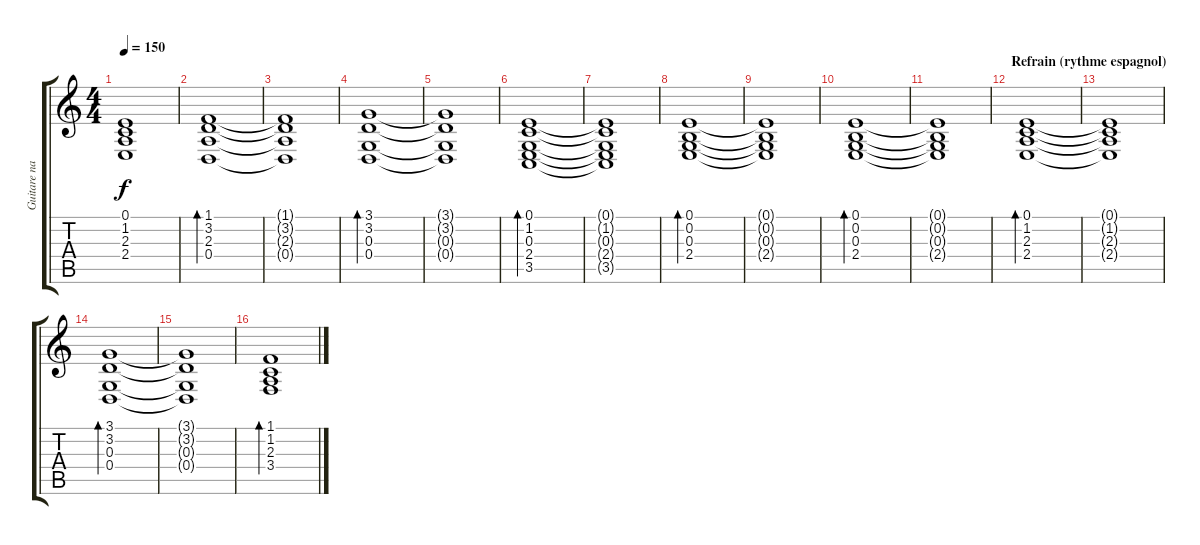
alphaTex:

\track ("Guitare nappe" "Guitare na") {instrument synthstrings1}
\staff {score tabs}
\tuning (E4 B3 G3 D3 A2 E2) {hide}
\ts (4 4)
\tempo 150
\clef g2
\ks c
(0.1{t} 1.2{t} 2.3{t} 2.4{t}).1{dy f} |
(1.1 3.2 2.3 0.4).1{bd 240} |
(1.1{t} 3.2{t} 2.3{t} 0.4{t}).1 |
(3.1 3.2 0.3 0.4).1{bd 240} |
(3.1{t} 3.2{t} 0.3{t} 0.4{t}).1 |
(0.1 1.2 0.3 2.4 3.5).1{bd 240} |
(0.1{t} 1.2{t} 0.3{t} 2.4{t} 3.5{t}).1 |
(0.1 0.2 0.3 2.4).1{bd 240} |
(0.1{t} 0.2{t} 0.3{t} 2.4{t}).1 |
(0.1 0.2 0.3 2.4).1{bd 240} |
(0.1{t} 0.2{t} 0.3{t} 2.4{t}).1 |
\section ("" "Refrain (rythme espagnol)")
(0.1 1.2 2.3 2.4).1{bd 240} |
(0.1{t} 1.2{t} 2.3{t} 2.4{t}).1 |
(3.1 3.2 0.3 0.4).1{bd 240} |
(3.1{t} 3.2{t} 0.3{t} 0.4{t}).1 |
(1.1 1.2 2.3 3.4).1{bd 240}
